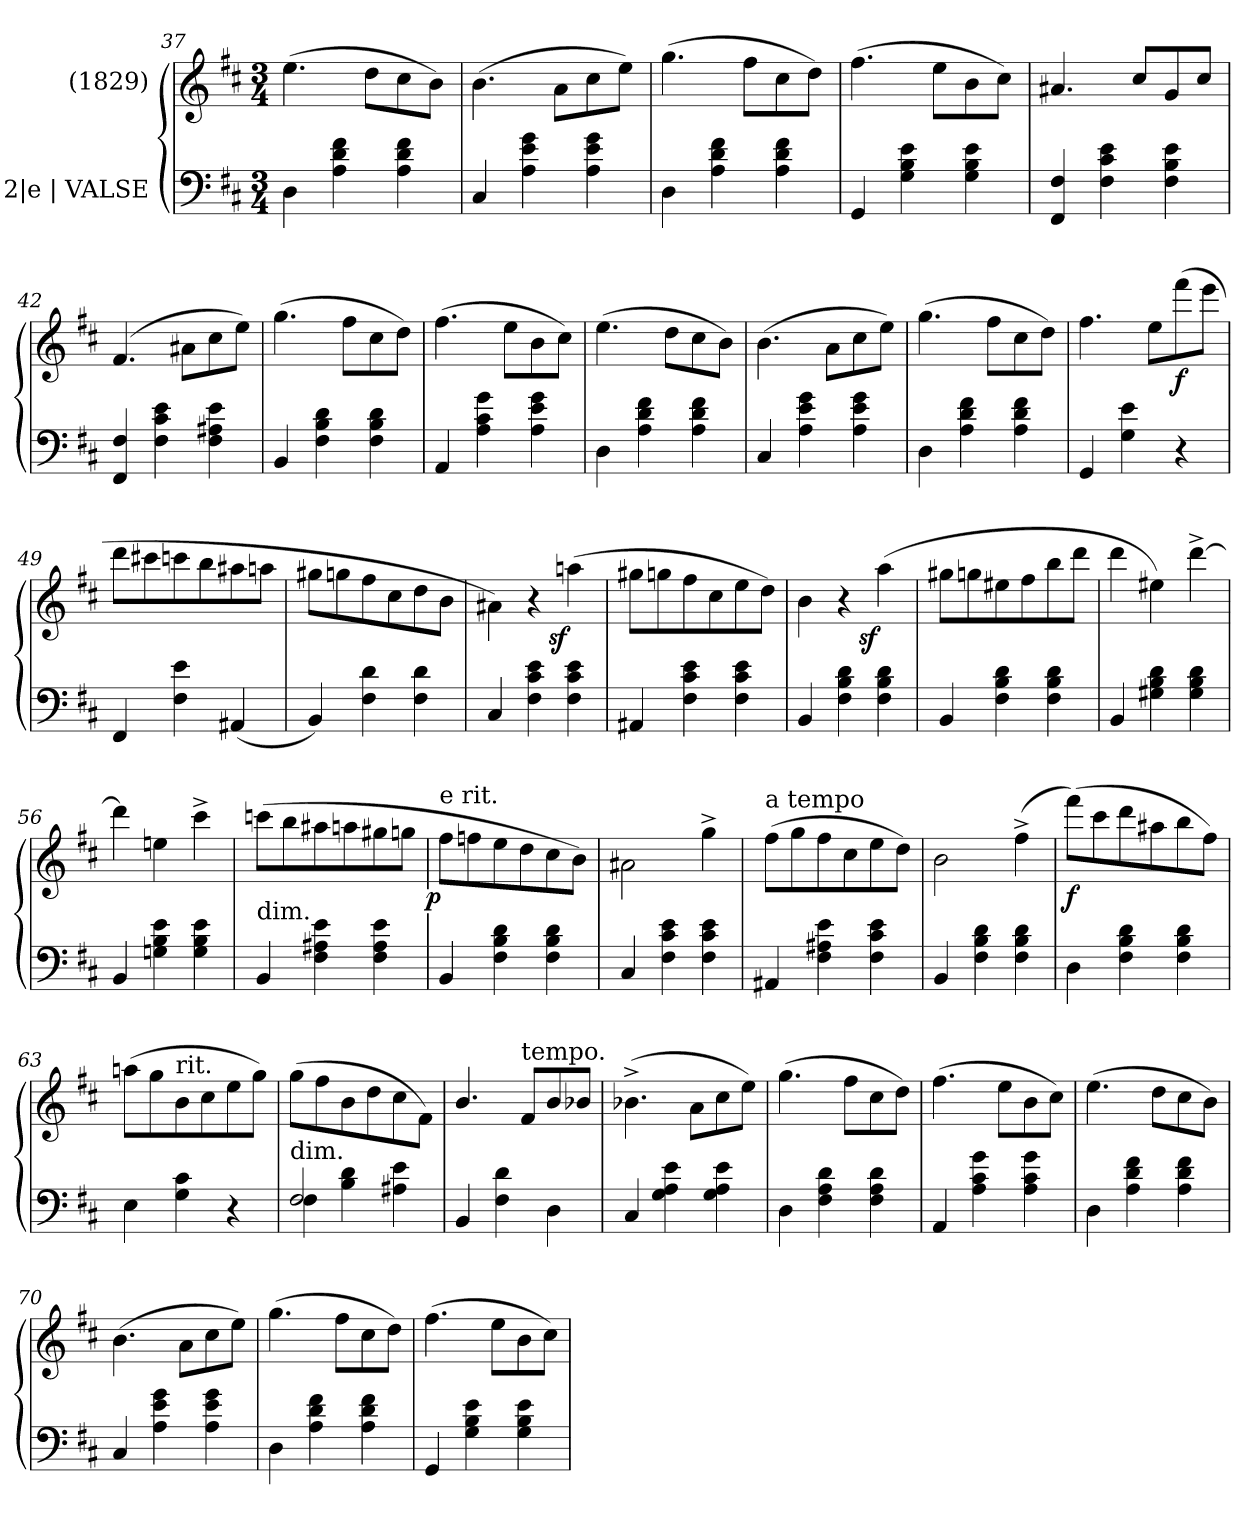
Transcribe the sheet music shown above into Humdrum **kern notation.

**kern	**kern	**dynam
*part2	*part1	*part1
*staff2	*staff1	*staff1
*I"2|e | VALSE	*I"(1829)	*
*clefF4	*clefG2	*
*k[f#c#]	*k[f#c#]	*
*M3/4	*M3/4	*
=37	=37	=37
4D	(>4.ee	.
4f# 4d 4A	.	.
.	8ddL	.
4f# 4d 4A	8cc#	.
.	8bJ)	.
=38	=38	=38
4C#	(>4.b	.
4g 4e 4A	.	.
.	8aL	.
4g 4e 4A	8cc#	.
.	8eeJ)	.
=39	=39	=39
4D	(>4.gg	.
4f# 4d 4A	.	.
.	8ff#L	.
4f# 4d 4A	8cc#	.
.	8ddJ)	.
=40	=40	=40
4GG	(>4.ff#	.
4e 4B 4G	.	.
.	8eeL	.
4e 4B 4G	8b	.
.	8cc#J)	.
=41	=41	=41
4F# 4FF#	4.a#X	.
4e 4c# 4F#	.	.
.	8cc#/L	.
4e 4B 4F#	8g	.
.	8cc#J	.
=42	=42	=42
4F# 4FF#	(>4.f#	.
4e 4c# 4F#	.	.
.	8a#XL	.
4e 4A#X 4F#	8cc#	.
.	8eeJ)	.
=43	=43	=43
4BB	(>4.gg	.
4d 4B 4F#	.	.
.	8ff#L	.
4d 4B 4F#	8cc#	.
.	8ddJ)	.
=44	=44	=44
4AA	(>4.ff#	.
4g 4c# 4A	.	.
.	8eeL	.
4g 4e 4A	8b	.
.	8cc#J)	.
=45	=45	=45
4D	(>4.ee	.
4f# 4d 4A	.	.
.	8ddL	.
4f# 4d 4A	8cc#	.
.	8bJ)	.
=46	=46	=46
4C#	(>4.b	.
4g 4e 4A	.	.
.	8aL	.
4g 4e 4A	8cc#	.
.	8eeJ)	.
=47	=47	=47
4D	(>4.gg	.
4f# 4d 4A	.	.
.	8ff#L	.
4f# 4d 4A	8cc#	.
.	8ddJ)	.
=48	=48	=48
4GG	4.ff#	.
4e 4G	.	.
.	8eeL	.
4r	(>8fff#	f
.	8eeeJ	.
=49	=49	=49
4FF#	8dddL	.
.	8ccc#X	.
4e 4F#	8cccn	.
.	8bb	.
(<4AA#X	8aa#X	.
.	8aanJ	.
=50	=50	=50
4BB)	8gg#XL	.
.	8ggn	.
4d 4F#	8ff#	.
.	8cc#	.
4d 4F#	8dd	.
.	8bJ	.
=51	=51	=51
4C#	4a#X\)	.
4e 4c# 4F#	4r	.
!	!	!LO:DY:rj
4e 4c# 4F#	(>4aan	sf
=52	=52	=52
4AA#X	8gg#XL	.
.	8ggn	.
4e 4c# 4F#	8ff#	.
.	8cc#	.
4e 4c# 4F#	8ee	.
.	8ddJ)	.
=53	=53	=53
4BB	4b	.
4d 4B 4F#	4r	.
!	!	!LO:DY:rj
4d 4B 4F#	(>4aa	sf
=54	=54	=54
4BB	8gg#XL	.
.	8ggn	.
4d 4B 4F#	8ee#X	.
.	8ff#	.
4d 4B 4F#	8bb	.
.	8dddJ	.
=55	=55	=55
4BB	4ddd	.
4d 4B 4G#X	4ee#X)	.
4d 4B 4G#	[4ddd^<	.
=56	=56	=56
4BB	4ddd]	.
4e 4B 4Gn	4een	.
4e 4B 4G	4ccc#^<	.
=57	=57	=57
!	!LO:TX:c:t=dim.	!
4BB	(>8cccnL	.
.	8bb	.
4e 4A#X 4F#	8aa#X	.
.	8aan	.
4e 4A# 4F#	8gg#X	.
.	8ggnJ	.
=58	=58	=58
!	!LO:TX:a:t=e rit.	!
!	!	!LO:DY:rj
4BB	8ff#L	p
.	8ffn	.
4d 4B 4F#	8ee	.
.	8dd	.
4d 4B 4F#	8cc#	.
.	8bJ)	.
=59	=59	=59
4C#	2a#X\	.
4e 4c# 4F#	.	.
4e 4c# 4F#	4gg^<	.
=60	=60	=60
!	!LO:TX:a:t=a tempo	!
4AA#X	(>8ff#L	.
.	8gg	.
4e 4A#X 4F#	8ff#	.
.	8cc#	.
4e 4c# 4F#	8ee	.
.	8ddJ)	.
=61	=61	=61
4BB	2b	.
4d 4B 4F#	.	.
4d 4B 4F#	(>4ff#^<	.
=62	=62	=62
4D	(>8fff#L)	f
.	8ccc#	.
4d 4B 4F#	8ddd	.
.	8aa#X	.
4d 4B 4F#	8bb	.
.	8ff#J)	.
=63	=63	=63
4E	(>8aanL	.
.	8gg	.
!	!LO:TX:a:t=rit.	!
4c# 4G	8b	.
.	8cc#	.
4r	8ee	.
.	8ggJ)	.
=64	=64	=64
*^	*	*
!	!	!LO:TX:c:t=dim.	!
2F#	4F#	(>8ggL	.
.	.	8ff#	.
.	4d 4B	8b	.
.	.	8dd	.
4ryy	4e 4A#X	8cc#	.
.	.	8f#J)	.
*v	*v	*	*
=65	=65	=65
4BB	4.b/	.
4d 4F#	.	.
!	!LO:TX:a:t=tempo.	!
.	8f#L	.
4D	8b	.
.	8b-XJ	.
=66	=66	=66
4C#	(>4.b-X^<	.
4e 4A 4G	.	.
.	8aL	.
4e 4A 4G	8cc#	.
.	8eeJ)	.
=67	=67	=67
4D	(>4.gg	.
4d 4A 4F#	.	.
.	8ff#L	.
4d 4A 4F#	8cc#	.
.	8ddJ)	.
=68	=68	=68
4AA	(>4.ff#	.
4g 4c# 4A	.	.
.	8eeL	.
4g 4c# 4A	8b	.
.	8cc#J)	.
=69	=69	=69
4D	(>4.ee	.
4f# 4d 4A	.	.
.	8ddL	.
4f# 4d 4A	8cc#	.
.	8bJ)	.
=70	=70	=70
4C#	(>4.b	.
4g 4e 4A	.	.
.	8aL	.
4g 4e 4A	8cc#	.
.	8eeJ)	.
=71	=71	=71
4D	(>4.gg	.
4f# 4d 4A	.	.
.	8ff#L	.
4f# 4d 4A	8cc#	.
.	8ddJ)	.
=72	=72	=72
4GG	(>4.ff#	.
4e 4B 4G	.	.
.	8eeL	.
4e 4B 4G	8b	.
.	8cc#J)	.
=	=	=
*-	*-	*-
